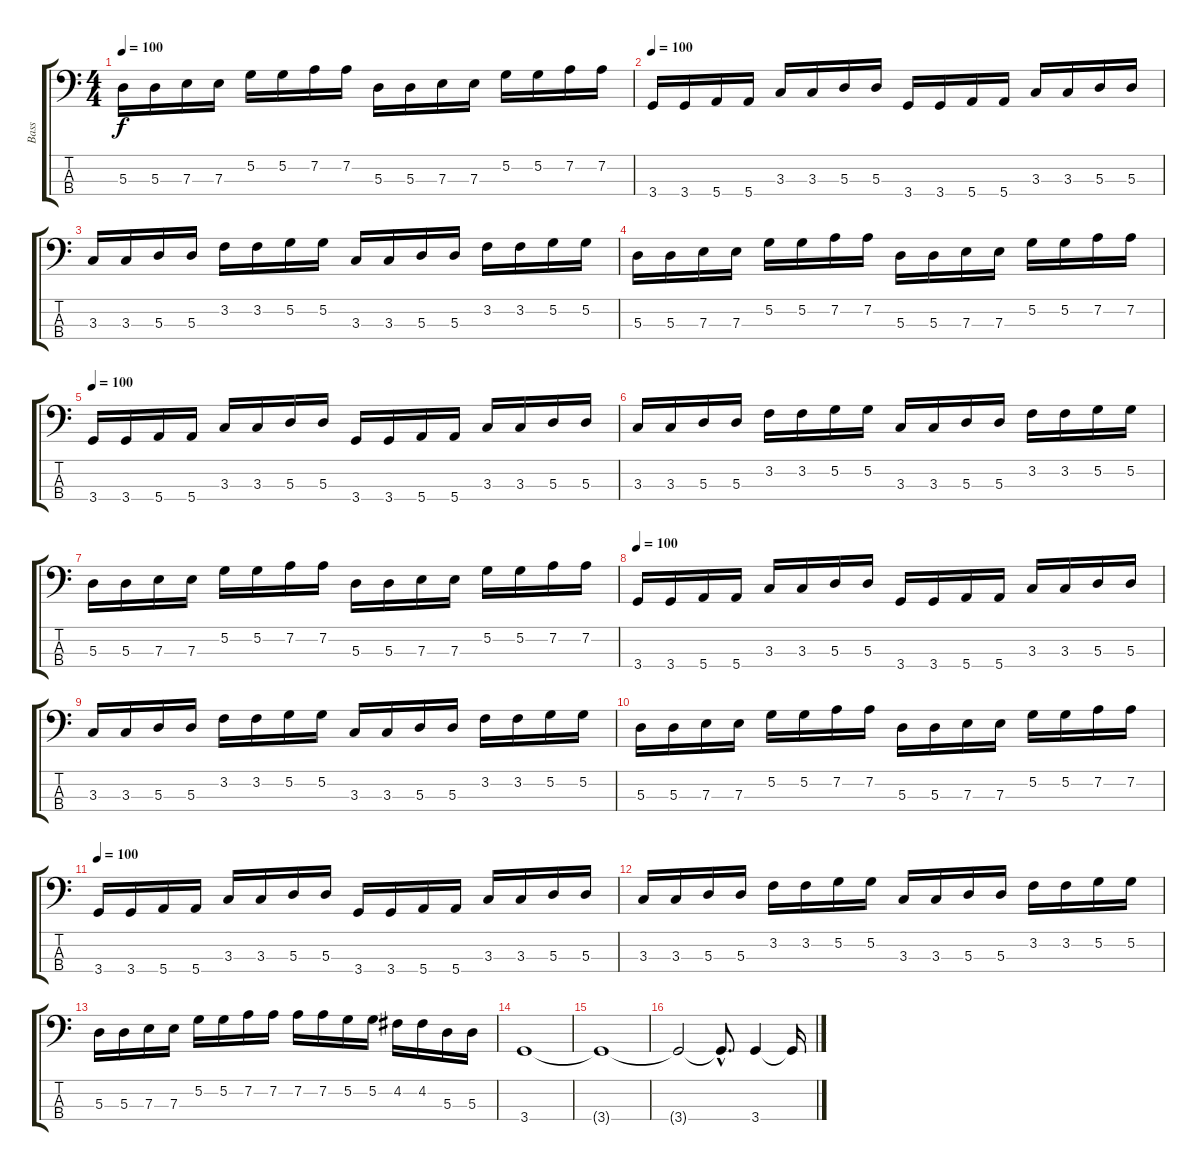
\track ("Bass" "Bass") {instrument electricbasspick}
\staff {score tabs}
\tuning (G2 D2 A1 E1) {hide}
\ts (4 4)
\tempo 100
\clef f4
\ks c
5.3.16{dy f} 5.3.16 7.3.16 7.3.16 5.2.16 5.2.16 7.2.16 7.2.16 5.3.16 5.3.16 7.3.16 7.3.16 5.2.16 5.2.16 7.2.16 7.2.16 |
\tempo 100
3.4.16 3.4.16 5.4.16 5.4.16 3.3.16 3.3.16 5.3.16 5.3.16 3.4.16 3.4.16 5.4.16 5.4.16 3.3.16 3.3.16 5.3.16 5.3.16 |
3.3.16 3.3.16 5.3.16 5.3.16 3.2.16 3.2.16 5.2.16 5.2.16 3.3.16 3.3.16 5.3.16 5.3.16 3.2.16 3.2.16 5.2.16 5.2.16 |
5.3.16 5.3.16 7.3.16 7.3.16 5.2.16 5.2.16 7.2.16 7.2.16 5.3.16 5.3.16 7.3.16 7.3.16 5.2.16 5.2.16 7.2.16 7.2.16 |
\tempo 100
3.4.16 3.4.16 5.4.16 5.4.16 3.3.16 3.3.16 5.3.16 5.3.16 3.4.16 3.4.16 5.4.16 5.4.16 3.3.16 3.3.16 5.3.16 5.3.16 |
3.3.16 3.3.16 5.3.16 5.3.16 3.2.16 3.2.16 5.2.16 5.2.16 3.3.16 3.3.16 5.3.16 5.3.16 3.2.16 3.2.16 5.2.16 5.2.16 |
5.3.16 5.3.16 7.3.16 7.3.16 5.2.16 5.2.16 7.2.16 7.2.16 5.3.16 5.3.16 7.3.16 7.3.16 5.2.16 5.2.16 7.2.16 7.2.16 |
\tempo 100
3.4.16 3.4.16 5.4.16 5.4.16 3.3.16 3.3.16 5.3.16 5.3.16 3.4.16 3.4.16 5.4.16 5.4.16 3.3.16 3.3.16 5.3.16 5.3.16 |
3.3.16 3.3.16 5.3.16 5.3.16 3.2.16 3.2.16 5.2.16 5.2.16 3.3.16 3.3.16 5.3.16 5.3.16 3.2.16 3.2.16 5.2.16 5.2.16 |
5.3.16 5.3.16 7.3.16 7.3.16 5.2.16 5.2.16 7.2.16 7.2.16 5.3.16 5.3.16 7.3.16 7.3.16 5.2.16 5.2.16 7.2.16 7.2.16 |
\tempo 100
3.4.16 3.4.16 5.4.16 5.4.16 3.3.16 3.3.16 5.3.16 5.3.16 3.4.16 3.4.16 5.4.16 5.4.16 3.3.16 3.3.16 5.3.16 5.3.16 |
3.3.16 3.3.16 5.3.16 5.3.16 3.2.16 3.2.16 5.2.16 5.2.16 3.3.16 3.3.16 5.3.16 5.3.16 3.2.16 3.2.16 5.2.16 5.2.16 |
5.3.16 5.3.16 7.3.16 7.3.16 5.2.16 5.2.16 7.2.16 7.2.16 7.2.16 7.2.16 5.2.16 5.2.16 4.2.16 4.2.16 5.3.16 5.3.16 |
3.4.1 |
3.4{t}.1 |
3.4{t}.2 3.4{hac t}.8{d} 3.4.4 3.4{t}.16
